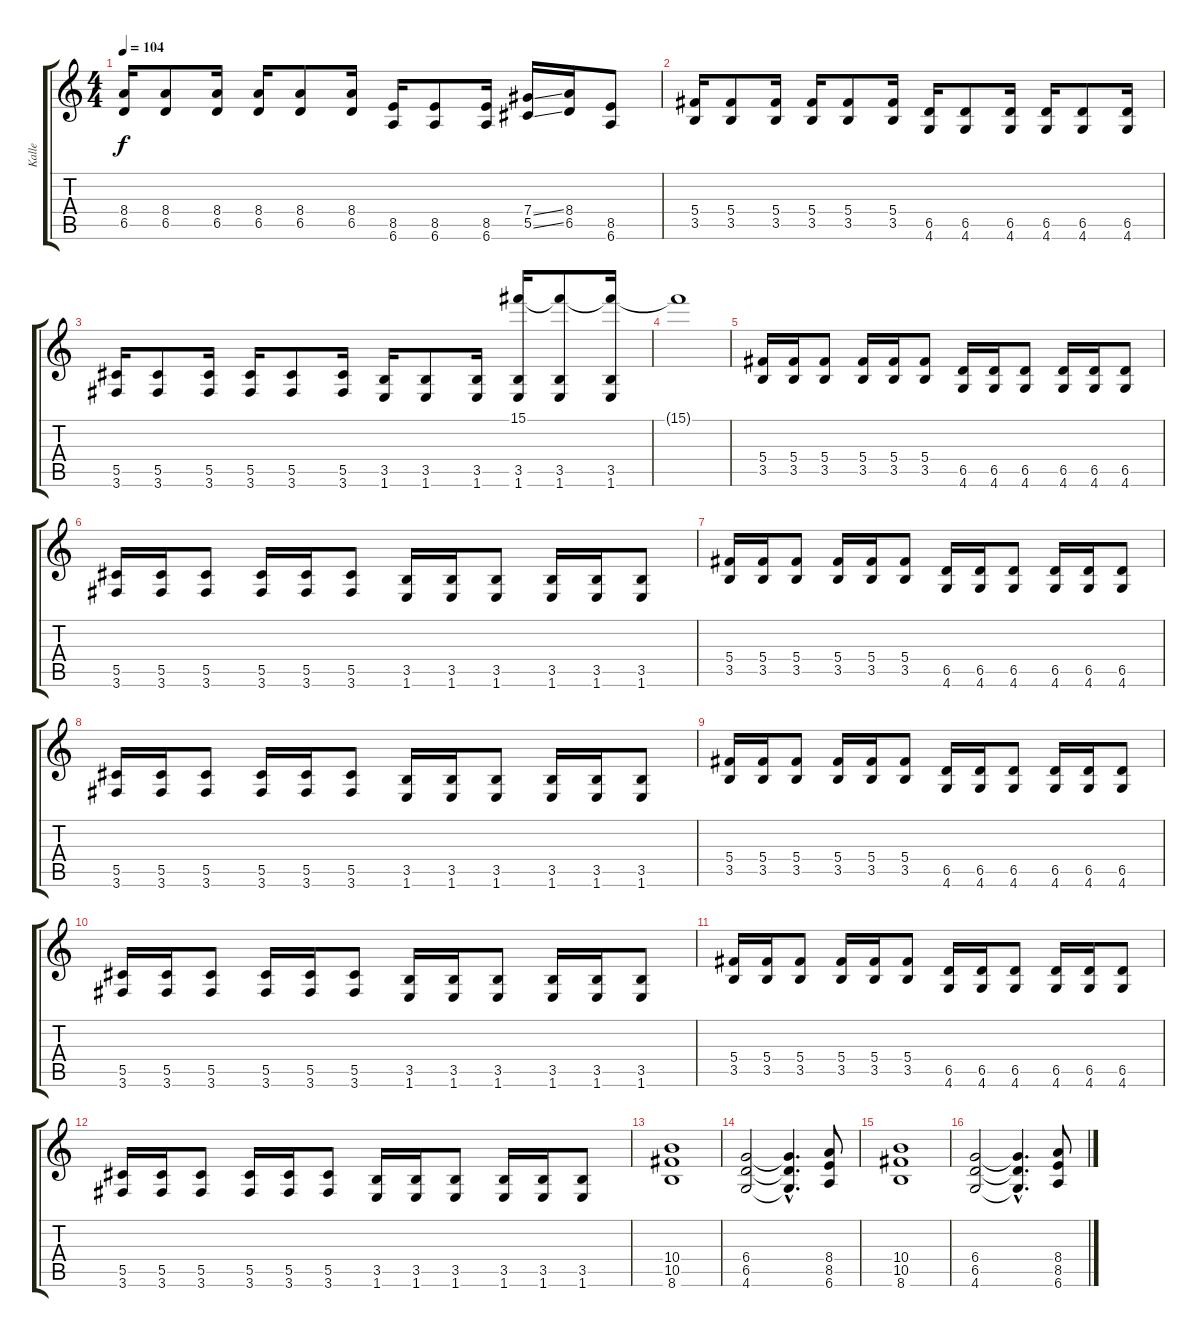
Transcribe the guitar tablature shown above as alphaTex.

\track ("Kalle" "Kalle") {instrument distortionguitar}
\staff {score tabs}
\tuning (Eb4 Bb3 Gb3 Db3 Ab2 Eb2) {hide}
\ts (4 4)
\tempo 104
\clef g2
\ks c
(8.4 6.5).16{dy f} (8.4 6.5).8 (8.4 6.5).16 (8.4 6.5).16 (8.4 6.5).8 (8.4 6.5).16 (8.5 6.6).16 (8.5 6.6).8 (8.5 6.6).16 (7.4{ss} 5.5{ss}).16 (8.4 6.5).16 (8.5 6.6).8 |
(5.4 3.5).16 (5.4 3.5).8 (5.4 3.5).16 (5.4 3.5).16 (5.4 3.5).8 (5.4 3.5).16 (6.5 4.6).16 (6.5 4.6).8 (6.5 4.6).16 (6.5 4.6).16 (6.5 4.6).8 (6.5 4.6).16 |
(5.5 3.6).16 (5.5 3.6).8 (5.5 3.6).16 (5.5 3.6).16 (5.5 3.6).8 (5.5 3.6).16 (3.5 1.6).16 (3.5 1.6).8 (3.5 1.6).16 (15.1 3.5 1.6).16 (15.1{t} 3.5 1.6).8 (15.1{t} 3.5 1.6).16 |
15.1{t}.1 |
(5.4 3.5).16 (5.4 3.5).16 (5.4 3.5).8 (5.4 3.5).16 (5.4 3.5).16 (5.4 3.5).8 (6.5 4.6).16 (6.5 4.6).16 (6.5 4.6).8 (6.5 4.6).16 (6.5 4.6).16 (6.5 4.6).8 |
(5.5 3.6).16 (5.5 3.6).16 (5.5 3.6).8 (5.5 3.6).16 (5.5 3.6).16 (5.5 3.6).8 (3.5 1.6).16 (3.5 1.6).16 (3.5 1.6).8 (3.5 1.6).16 (3.5 1.6).16 (3.5 1.6).8 |
(5.4 3.5).16 (5.4 3.5).16 (5.4 3.5).8 (5.4 3.5).16 (5.4 3.5).16 (5.4 3.5).8 (6.5 4.6).16 (6.5 4.6).16 (6.5 4.6).8 (6.5 4.6).16 (6.5 4.6).16 (6.5 4.6).8 |
(5.5 3.6).16 (5.5 3.6).16 (5.5 3.6).8 (5.5 3.6).16 (5.5 3.6).16 (5.5 3.6).8 (3.5 1.6).16 (3.5 1.6).16 (3.5 1.6).8 (3.5 1.6).16 (3.5 1.6).16 (3.5 1.6).8 |
(5.4 3.5).16 (5.4 3.5).16 (5.4 3.5).8 (5.4 3.5).16 (5.4 3.5).16 (5.4 3.5).8 (6.5 4.6).16 (6.5 4.6).16 (6.5 4.6).8 (6.5 4.6).16 (6.5 4.6).16 (6.5 4.6).8 |
(5.5 3.6).16 (5.5 3.6).16 (5.5 3.6).8 (5.5 3.6).16 (5.5 3.6).16 (5.5 3.6).8 (3.5 1.6).16 (3.5 1.6).16 (3.5 1.6).8 (3.5 1.6).16 (3.5 1.6).16 (3.5 1.6).8 |
(5.4 3.5).16 (5.4 3.5).16 (5.4 3.5).8 (5.4 3.5).16 (5.4 3.5).16 (5.4 3.5).8 (6.5 4.6).16 (6.5 4.6).16 (6.5 4.6).8 (6.5 4.6).16 (6.5 4.6).16 (6.5 4.6).8 |
(5.5 3.6).16 (5.5 3.6).16 (5.5 3.6).8 (5.5 3.6).16 (5.5 3.6).16 (5.5 3.6).8 (3.5 1.6).16 (3.5 1.6).16 (3.5 1.6).8 (3.5 1.6).16 (3.5 1.6).16 (3.5 1.6).8 |
(10.4 10.5 8.6).1 |
(6.4 6.5 4.6).2 (6.4{hac t} 6.5{hac t} 4.6{hac t}).4{d} (8.4 8.5 6.6).8 |
(10.4 10.5 8.6).1 |
(6.4 6.5 4.6).2 (6.4{hac t} 6.5{hac t} 4.6{hac t}).4{d} (8.4 8.5 6.6).8
